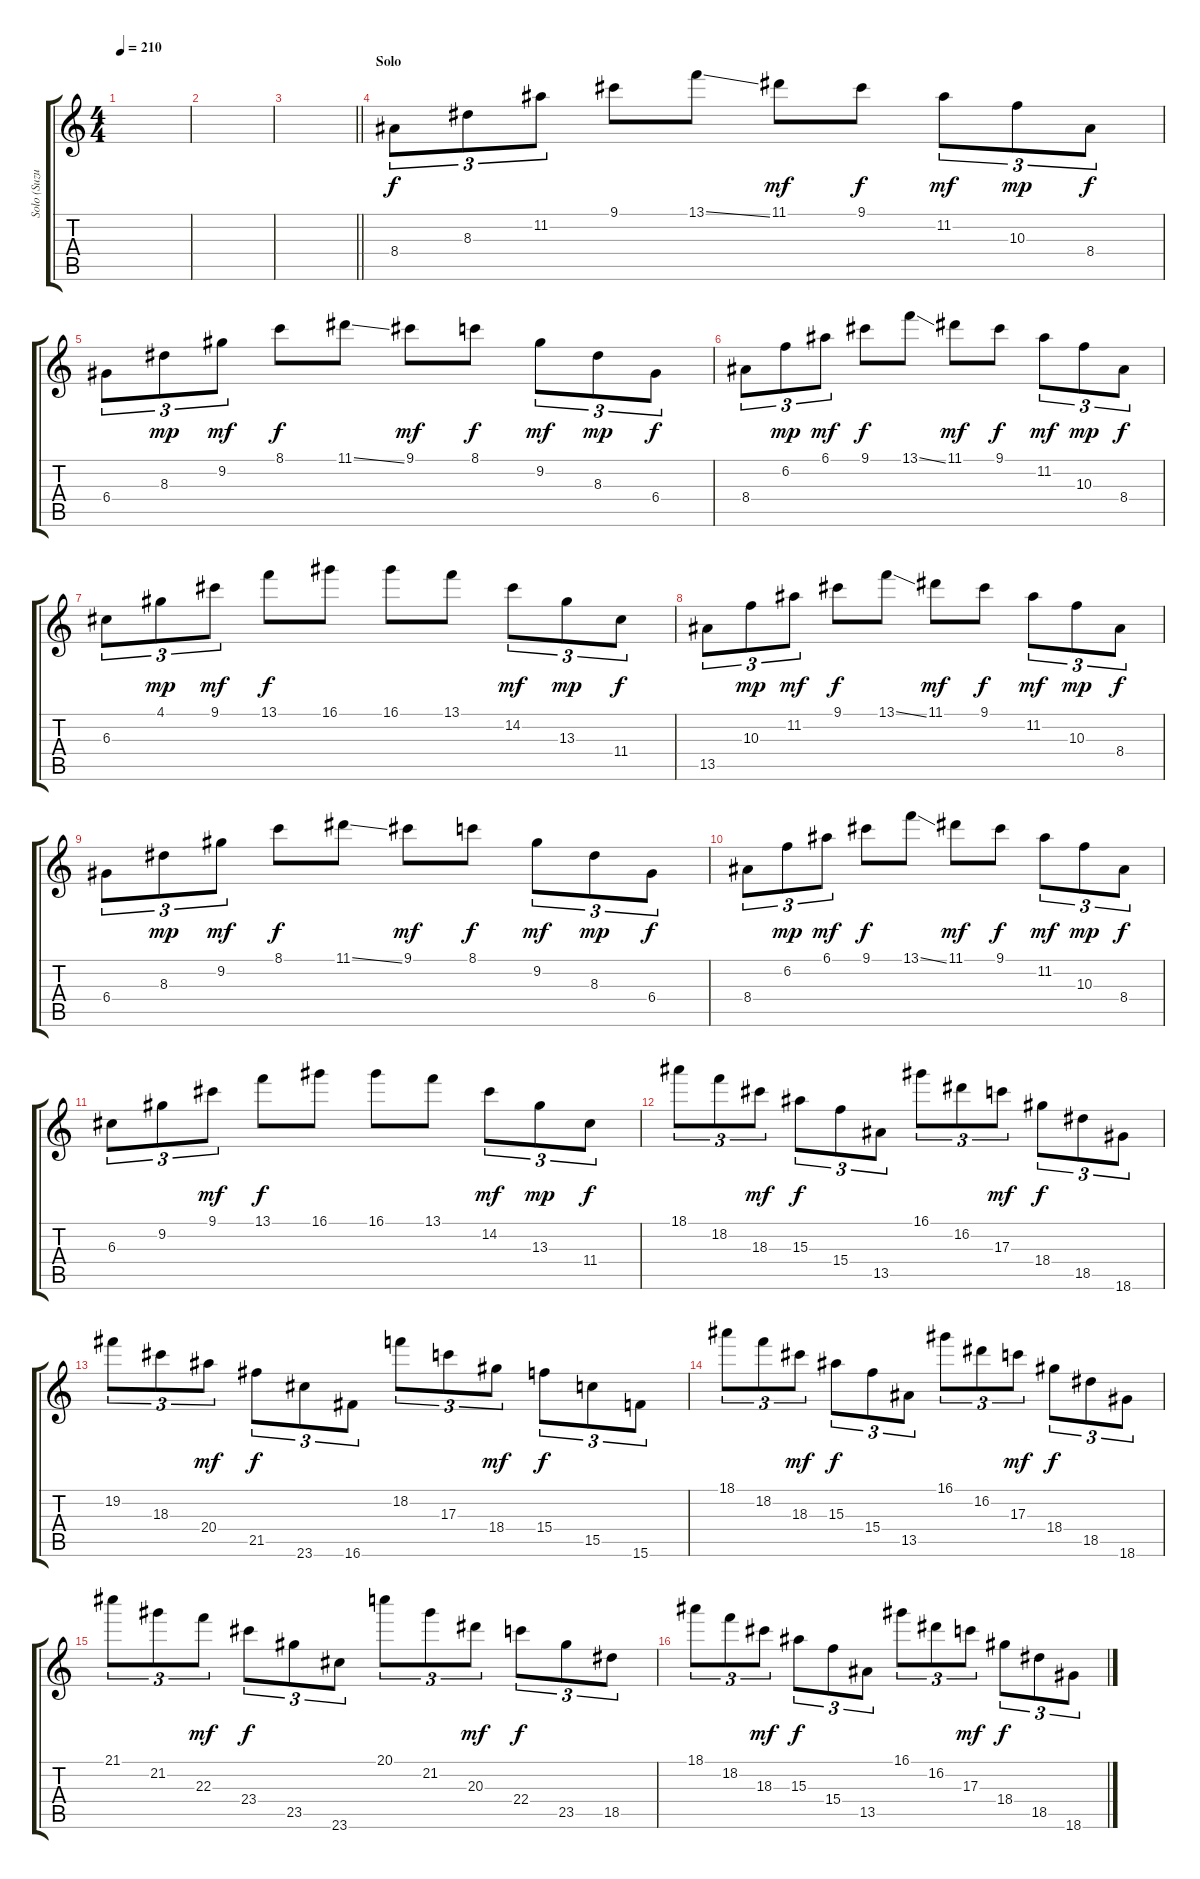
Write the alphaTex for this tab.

\track ("Solo (Suzuki)" "Solo (Suzu") {instrument distortionguitar}
\staff {score tabs}
\tuning (E4 B3 G3 D3 A2 D2) {hide}
\ts (4 4)
\tempo 210
\clef g2
\ks c
|
|
\barLineRight lightlight
|
\section ("" "Solo")
8.4.8{tu (3 2)} 8.3.8{tu (3 2)} 11.2.8{tu (3 2)} 9.1.8 13.1{ss}.8 11.1.8{dy mf} 9.1.8{dy f} 11.2.8{tu (3 2) dy mf} 10.3.8{tu (3 2) dy mp} 8.4.8{tu (3 2) dy f} |
6.4.8{tu (3 2)} 8.3.8{tu (3 2) dy mp} 9.2.8{tu (3 2) dy mf} 8.1.8{dy f} 11.1{ss}.8 9.1.8{dy mf} 8.1.8{dy f} 9.2.8{tu (3 2) dy mf} 8.3.8{tu (3 2) dy mp} 6.4.8{tu (3 2) dy f} |
8.4.8{tu (3 2)} 6.2.8{tu (3 2) dy mp} 6.1.8{tu (3 2) dy mf} 9.1.8{dy f} 13.1{ss}.8 11.1.8{dy mf} 9.1.8{dy f} 11.2.8{tu (3 2) dy mf} 10.3.8{tu (3 2) dy mp} 8.4.8{tu (3 2) dy f} |
6.3.8{tu (3 2)} 4.1.8{tu (3 2) dy mp} 9.1.8{tu (3 2) dy mf} 13.1.8{dy f} 16.1.8 16.1.8 13.1.8 14.2.8{tu (3 2) dy mf} 13.3.8{tu (3 2) dy mp} 11.4.8{tu (3 2) dy f} |
13.5.8{tu (3 2)} 10.3.8{tu (3 2) dy mp} 11.2.8{tu (3 2) dy mf} 9.1.8{dy f} 13.1{ss}.8 11.1.8{dy mf} 9.1.8{dy f} 11.2.8{tu (3 2) dy mf} 10.3.8{tu (3 2) dy mp} 8.4.8{tu (3 2) dy f} |
6.4.8{tu (3 2)} 8.3.8{tu (3 2) dy mp} 9.2.8{tu (3 2) dy mf} 8.1.8{dy f} 11.1{ss}.8 9.1.8{dy mf} 8.1.8{dy f} 9.2.8{tu (3 2) dy mf} 8.3.8{tu (3 2) dy mp} 6.4.8{tu (3 2) dy f} |
8.4.8{tu (3 2)} 6.2.8{tu (3 2) dy mp} 6.1.8{tu (3 2) dy mf} 9.1.8{dy f} 13.1{ss}.8 11.1.8{dy mf} 9.1.8{dy f} 11.2.8{tu (3 2) dy mf} 10.3.8{tu (3 2) dy mp} 8.4.8{tu (3 2) dy f} |
6.3.8{tu (3 2)} 9.2.8{tu (3 2)} 9.1.8{tu (3 2) dy mf} 13.1.8{dy f} 16.1.8 16.1.8 13.1.8{instrument overdrivenguitar} 14.2.8{tu (3 2) dy mf} 13.3.8{tu (3 2) dy mp} 11.4.8{tu (3 2) dy f} |
18.1.8{tu (3 2)} 18.2.8{tu (3 2)} 18.3.8{tu (3 2) dy mf} 15.3.8{tu (3 2) dy f} 15.4.8{tu (3 2)} 13.5.8{tu (3 2)} 16.1.8{tu (3 2)} 16.2.8{tu (3 2)} 17.3.8{tu (3 2) dy mf} 18.4.8{tu (3 2) dy f} 18.5.8{tu (3 2)} 18.6.8{tu (3 2)} |
19.2.8{tu (3 2)} 18.3.8{tu (3 2)} 20.4.8{tu (3 2) dy mf} 21.5.8{tu (3 2) dy f} 23.6.8{tu (3 2)} 16.6.8{tu (3 2)} 18.2.8{tu (3 2)} 17.3.8{tu (3 2)} 18.4.8{tu (3 2) dy mf} 15.4.8{tu (3 2) dy f} 15.5.8{tu (3 2)} 15.6.8{tu (3 2)} |
18.1.8{tu (3 2)} 18.2.8{tu (3 2)} 18.3.8{tu (3 2) dy mf} 15.3.8{tu (3 2) dy f} 15.4.8{tu (3 2)} 13.5.8{tu (3 2)} 16.1.8{tu (3 2)} 16.2.8{tu (3 2)} 17.3.8{tu (3 2) dy mf} 18.4.8{tu (3 2) dy f} 18.5.8{tu (3 2)} 18.6.8{tu (3 2)} |
21.1.8{tu (3 2)} 21.2.8{tu (3 2)} 22.3.8{tu (3 2) dy mf} 23.4.8{tu (3 2) dy f} 23.5.8{tu (3 2)} 23.6.8{tu (3 2)} 20.1.8{tu (3 2)} 21.2.8{tu (3 2)} 20.3.8{tu (3 2) dy mf} 22.4.8{tu (3 2) dy f} 23.5.8{tu (3 2)} 18.5.8{tu (3 2)} |
18.1.8{tu (3 2)} 18.2.8{tu (3 2)} 18.3.8{tu (3 2) dy mf} 15.3.8{tu (3 2) dy f} 15.4.8{tu (3 2)} 13.5.8{tu (3 2)} 16.1.8{tu (3 2)} 16.2.8{tu (3 2)} 17.3.8{tu (3 2) dy mf} 18.4.8{tu (3 2) dy f} 18.5.8{tu (3 2)} 18.6.8{tu (3 2)}
